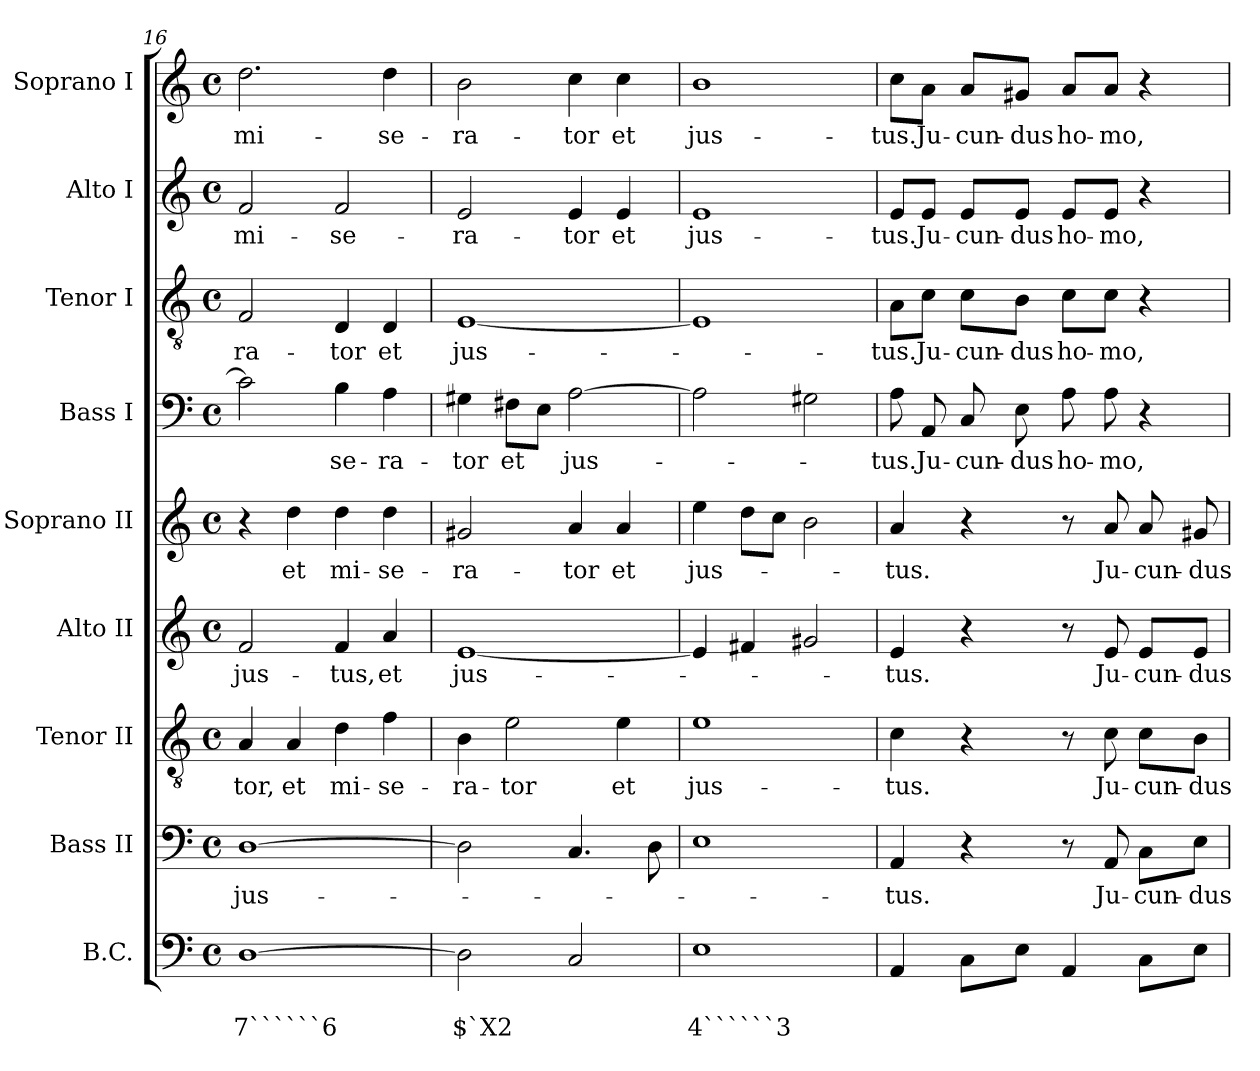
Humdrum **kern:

**kern	**text	**text	**kern	**text	**kern	**text	**kern	**text	**kern	**text	**kern	**text	**kern	**text	**kern	**text	**kern	**text
*part9	*part9	*part9	*part8	*part8	*part7	*part7	*part6	*part6	*part5	*part5	*part4	*part4	*part3	*part3	*part2	*part2	*part1	*part1
*staff9	*staff9	*staff9	*staff8	*staff8	*staff7	*staff7	*staff6	*staff6	*staff5	*staff5	*staff4	*staff4	*staff3	*staff3	*staff2	*staff2	*staff1	*staff1
*I"B.C.	*	*	*I"Bass II	*	*I"Tenor II	*	*I"Alto II	*	*I"Soprano II	*	*I"Bass I	*	*I"Tenor I	*	*I"Alto I	*	*I"Soprano I	*
*I'BC	*	*	*I'B 2	*	*I'T 2	*	*I'A 2	*	*I'S 2	*	*I'B 1	*	*I'T 1	*	*I'A 1	*	*I'S 1	*
*clefF4	*	*	*clefF4	*	*clefGv2	*	*clefG2	*	*clefG2	*	*clefF4	*	*clefGv2	*	*clefG2	*	*clefG2	*
*k[]	*	*	*k[]	*	*k[]	*	*k[]	*	*k[]	*	*k[]	*	*k[]	*	*k[]	*	*k[]	*
*C:	*	*	*C:	*	*C:	*	*C:	*	*C:	*	*C:	*	*C:	*	*C:	*	*C:	*
*M4/4	*	*	*M4/4	*	*M4/4	*	*M4/4	*	*M4/4	*	*M4/4	*	*M4/4	*	*M4/4	*	*M4/4	*
*met(c)	*	*	*met(c)	*	*met(c)	*	*met(c)	*	*met(c)	*	*met(c)	*	*met(c)	*	*met(c)	*	*met(c)	*
=16	=16	=16	=16	=16	=16	=16	=16	=16	=16	=16	=16	=16	=16	=16	=16	=16	=16	=16
!	!	!LO:LY:b	!	!LO:LY:b	!	!LO:LY:b	!	!LO:LY:b	!	!	!	!	!	!LO:LY:b	!	!LO:LY:b	!	!LO:LY:b
[1D	.	7``````6	[1D	jus-	4A/	-tor,	2f/	jus-	4r	.	2c\]	.	2F/	-ra-	2f/	mi-	2.dd\	mi-
!	!	!	!	!	!	!LO:LY:b	!	!	!	!LO:LY:b	!	!	!	!	!	!	!	!
.	.	.	.	.	4A/	et	.	.	4dd\	et	.	.	.	.	.	.	.	.
!	!	!	!	!	!	!LO:LY:b	!	!LO:LY:b	!	!LO:LY:b	!	!LO:LY:b	!	!LO:LY:b	!	!LO:LY:b	!	!
.	.	.	.	.	4d\	mi-	4f/	-tus,	4dd\	mi-	4B\	-se-	4D/	-tor	2f/	-se-	.	.
!	!	!	!	!	!	!LO:LY:b	!	!LO:LY:b	!	!LO:LY:b	!	!LO:LY:b	!	!LO:LY:b	!	!	!	!LO:LY:b
.	.	.	.	.	4f\	-se-	4a/	et	4dd\	-se-	4A\	-ra-	4D/	et	.	.	4dd\	-se-
=17	=17	=17	=17	=17	=17	=17	=17	=17	=17	=17	=17	=17	=17	=17	=17	=17	=17	=17
!	!	!LO:LY:b	!	!	!	!LO:LY:b	!	!LO:LY:b	!	!LO:LY:b	!	!LO:LY:b	!	!LO:LY:b	!	!LO:LY:b	!	!LO:LY:b
2D\]	.	$`X2	2D\]	.	4B\	-ra-	[1e	jus-	2g#X/	-ra-	4G#X\	-tor	[1E	jus-	2e/	-ra-	2b\	-ra-
!	!	!	!	!	!	!LO:LY:b	!	!	!	!	!	!LO:LY:b	!	!	!	!	!	!
.	.	.	.	.	2e\	-tor	.	.	.	.	8F#X\L	et	.	.	.	.	.	.
.	.	.	.	.	.	.	.	.	.	.	8E\J	.	.	.	.	.	.	.
!	!	!	!	!	!	!	!	!	!	!LO:LY:b	!	!LO:LY:b	!	!	!	!LO:LY:b	!	!LO:LY:b
2C/	.	.	4.C/	.	.	.	.	.	4a/	-tor	[2A\	jus-	.	.	4e/	-tor	4cc\	-tor
!	!	!	!	!	!	!LO:LY:b	!	!	!	!LO:LY:b	!	!	!	!	!	!LO:LY:b	!	!LO:LY:b
.	.	.	.	.	4e\	et	.	.	4a/	et	.	.	.	.	4e/	et	4cc\	et
.	.	.	8D\	.	.	.	.	.	.	.	.	.	.	.	.	.	.	.
!!LO:PB:g=z
=18	=18	=18	=18	=18	=18	=18	=18	=18	=18	=18	=18	=18	=18	=18	=18	=18	=18	=18
!	!	!LO:LY:b	!	!	!	!LO:LY:b	!	!	!	!LO:LY:b	!	!	!	!	!	!LO:LY:b	!	!LO:LY:b
1E	.	4``````3	1E	.	1e	jus-	4e/]	.	4ee\	jus-	2A\]	.	1E]	.	1e	jus-	1b	jus-
.	.	.	.	.	.	.	4f#X/	.	8dd\L	.	.	.	.	.	.	.	.	.
.	.	.	.	.	.	.	.	.	8cc\J	.	.	.	.	.	.	.	.	.
.	.	.	.	.	.	.	2g#X/	.	2b\	.	2G#X\	.	.	.	.	.	.	.
=19	=19	=19	=19	=19	=19	=19	=19	=19	=19	=19	=19	=19	=19	=19	=19	=19	=19	=19
!	!	!	!	!LO:LY:b	!	!LO:LY:b	!	!LO:LY:b	!	!LO:LY:b	!	!LO:LY:b	!	!LO:LY:b	!	!LO:LY:b	!	!LO:LY:b
4AA/	.	.	4AA/	-tus.	4c\	-tus.	4e/	-tus.	4a/	-tus.	8A\	-tus.	8A\L	-tus.	8e/L	-tus.	8cc\L	-tus.
!	!	!	!	!	!	!	!	!	!	!	!	!LO:LY:b	!	!LO:LY:b	!	!LO:LY:b	!	!LO:LY:b
.	.	.	.	.	.	.	.	.	.	.	8AA/	Ju-	8c\J	Ju-	8e/J	Ju-	8a\J	Ju-
!	!	!	!	!	!	!	!	!	!	!	!	!LO:LY:b	!	!LO:LY:b	!	!LO:LY:b	!	!LO:LY:b
8C\L	.	.	4r	.	4r	.	4r	.	4r	.	8C/	-cun-	8c\L	-cun-	8e/L	-cun-	8a/L	-cun-
!	!	!	!	!	!	!	!	!	!	!	!	!LO:LY:b	!	!LO:LY:b	!	!LO:LY:b	!	!LO:LY:b
8E\J	.	.	.	.	.	.	.	.	.	.	8E\	-dus	8B\J	-dus	8e/J	-dus	8g#X/J	-dus
!	!	!	!	!	!	!	!	!	!	!	!	!LO:LY:b	!	!LO:LY:b	!	!LO:LY:b	!	!LO:LY:b
4AA/	.	.	8r	.	8r	.	8r	.	8r	.	8A\	ho-	8c\L	ho-	8e/L	ho-	8a/L	ho-
!	!	!	!	!LO:LY:b	!	!LO:LY:b	!	!LO:LY:b	!	!LO:LY:b	!	!LO:LY:b	!	!LO:LY:b	!	!LO:LY:b	!	!LO:LY:b
.	.	.	8AA/	Ju-	8c\	Ju-	8e/	Ju-	8a/	Ju-	8A\	-mo,	8c\J	-mo,	8e/J	-mo,	8a/J	-mo,
!	!	!	!	!LO:LY:b	!	!LO:LY:b	!	!LO:LY:b	!	!LO:LY:b	!	!	!	!	!	!	!	!
8C\L	.	.	8C\L	-cun-	8c\L	-cun-	8e/L	-cun-	8a/	-cun-	4r	.	4r	.	4r	.	4r	.
!	!	!	!	!LO:LY:b	!	!LO:LY:b	!	!LO:LY:b	!	!LO:LY:b	!	!	!	!	!	!	!	!
8E\J	.	.	8E\J	-dus	8B\J	-dus	8e/J	-dus	8g#X/	-dus	.	.	.	.	.	.	.	.
=	=	=	=	=	=	=	=	=	=	=	=	=	=	=	=	=	=	=
*-	*-	*-	*-	*-	*-	*-	*-	*-	*-	*-	*-	*-	*-	*-	*-	*-	*-	*-
